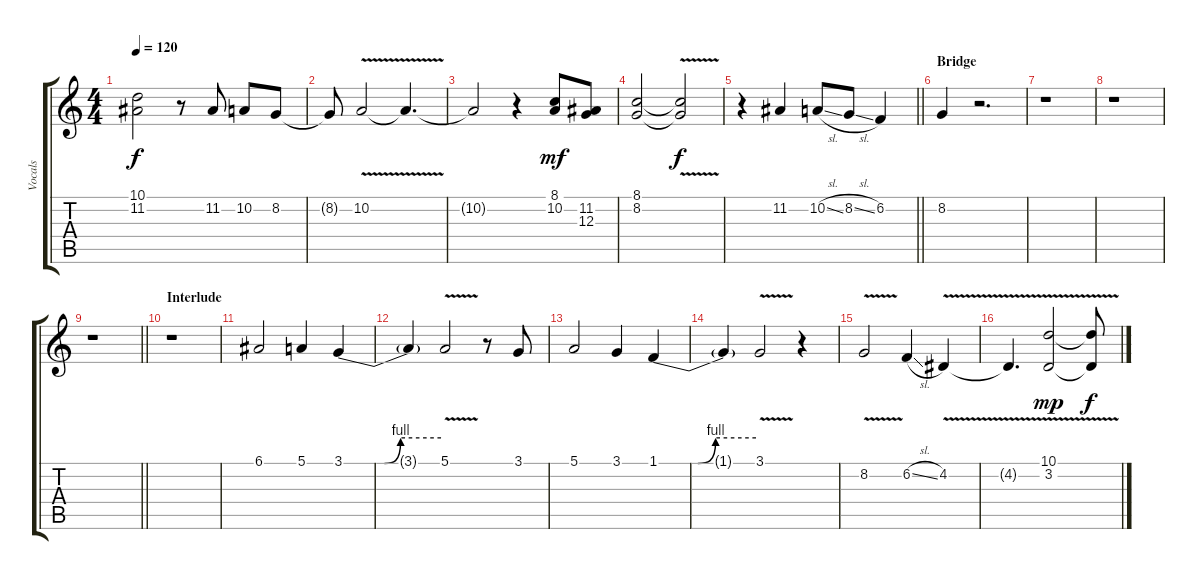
\track ("Vocals" "Vocals") {instrument clarinet}
\staff {score tabs}
\tuning (E4 B3 G3 D3 A2 E2) {hide}
\ts (4 4)
\tempo 120
\clef g2
\ks c
(10.1{t} 11.2{t}).2{dy f} r.8 11.2.8 10.2.8 8.2.8 |
8.2{t}.8 10.2{v}.2 10.2{t}.4{d} |
10.2{t}.2 r.4 (8.1 10.2).8{dy mf} (11.2 12.3).8 |
(8.1 8.2).2 (8.1{v t} 8.2{v t}).2{dy f} |
\barLineRight lightlight
r.4 11.2.4 10.2{sl}.8 8.2{sl}.8 6.2.4 |
\section ("" "Bridge")
8.2.4 r.2{d} |
r.1 |
r.1 |
\barLineRight lightlight
r.1 |
\section ("" "Interlude")
r.1 |
6.1.2 5.1.4 3.1{be (custom 0 0 25 0 35 4 60 4)}.4 |
3.1{t}.4 5.1{v}.2 r.8 3.1.8 |
5.1.2 3.1.4 1.1{be (custom 0 0 24 0 35 4 60 4)}.4 |
1.1{t}.4 3.1{v}.2 r.4 |
8.2{v}.2 6.2{sl}.4 4.2{v}.4 |
4.2{t}.4{d} (10.1{v} 3.2{v}).2{dy mp} (10.1{t} 3.2{t}).8{dy f}
